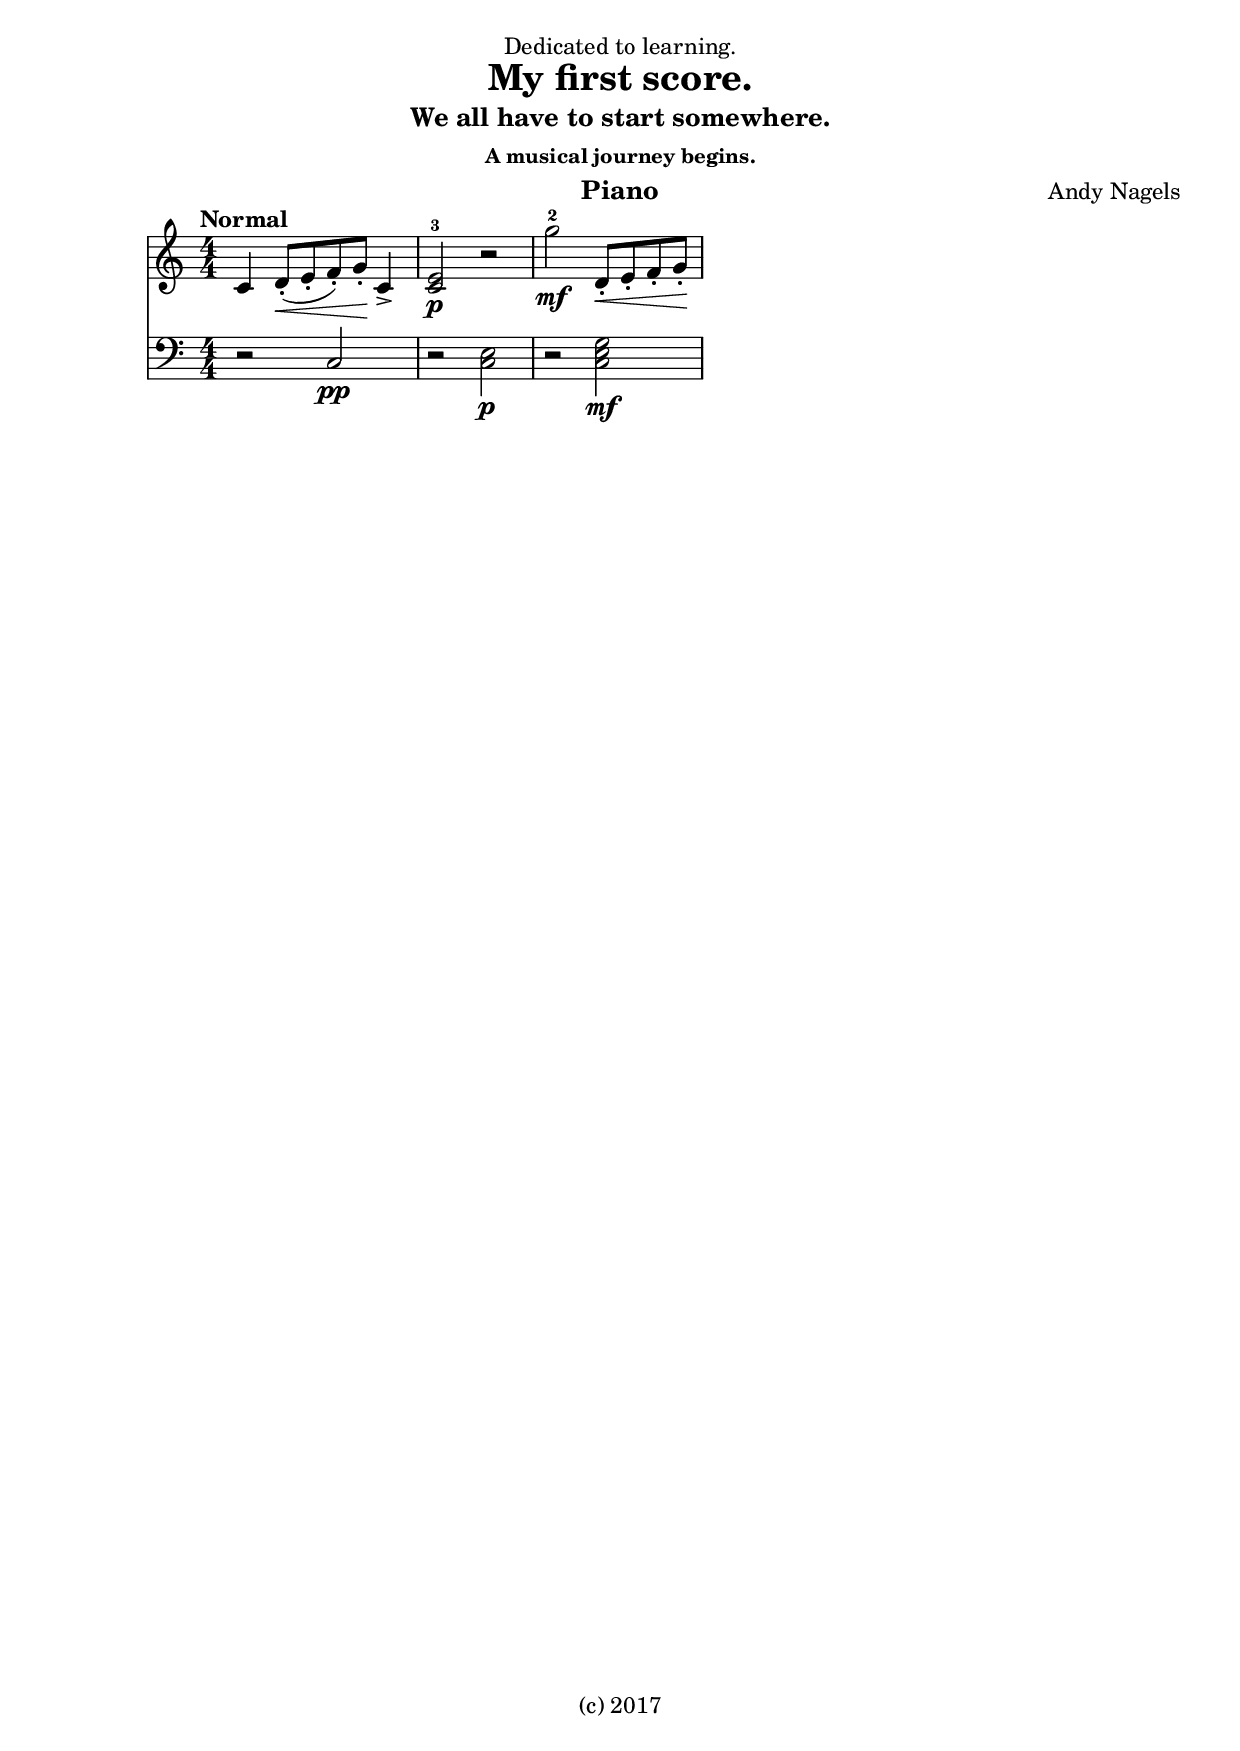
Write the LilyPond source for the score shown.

\version "2.18.2"

\header {
  dedication = "Dedicated to learning."
  title = "My first score."
  subtitle = "We all have to start somewhere."
  subsubtitle = "A musical journey begins."
  instrument = "Piano"
  composer = "Andy Nagels"
  arranger = ""
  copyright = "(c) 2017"
}

global = {
  \key c \major
  \numericTimeSignature
  \time 4/4
  \tempo "Normal"
}

\paper {
  #(set-paper-size "a4")
}

\language "english"

pianoPartTreble = {
  \global
  %f16\! c2 <d f> d16 <f g> | % m2
  %e2\ff^"Intense" b4 f4 | % m3
  %<c e>1 | % measure 4
  c4 d8-.\<([ e-. f-.) g-.]\! c,4-> | % m1
  <c e>2\p-3 r2 | % m2
  g''2\mf-2 d,8-.\<[ e-. f-. g-.]\! | % m3
}

pianoPartCleff = {
  \global
  \clef bass
  %<c e>4\pp-3 d8-.\<([ e-. f-.) g-.] c4-> | % measure 1
  r2 c,,2\pp | % m1
  r2 <c e>2\p | % m2
  r2 <c e g>2\mf | % m3
}

\score {
  \relative c'
  <<
    \pianoPartTreble
  <<
  >>
    \pianoPartCleff
  >>
  \layout {}
  \midi {midiInstrument = "piano"}
}